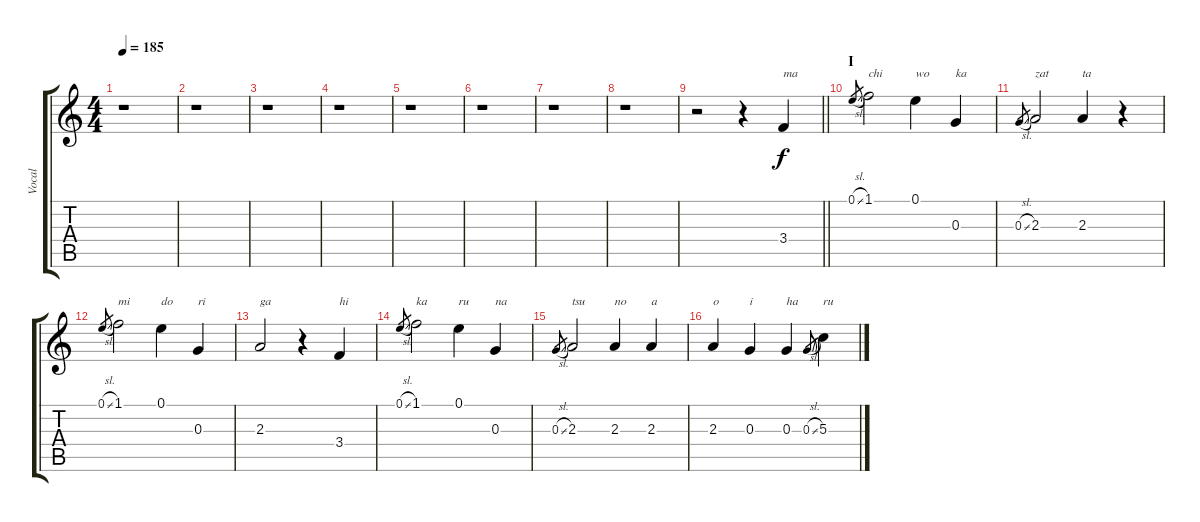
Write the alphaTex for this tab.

\track ("Vocal" "Vocal") {instrument contrabass}
\staff {score tabs}
\tuning (E4 B3 G3 D3 A2 E2) {hide}
\ts (4 4)
\tempo 185
\clef g2
\ks c
r.1{dy f} |
r.1 |
r.1 |
r.1 |
r.1 |
r.1 |
r.1 |
r.1 |
\barLineRight lightlight
r.2 r.4 3.4.4{txt "ma"} |
\section ("" "I")
0.1{sl}.8{gr} 1.1.2{txt "chi"} 0.1.4{txt "wo"} 0.3.4{txt "ka"} |
0.3{sl}.8{gr} 2.3.2{txt "zat"} 2.3.4{txt "ta"} r.4 |
0.1{sl}.8{gr} 1.1.2{txt "mi"} 0.1.4{txt "do"} 0.3.4{txt "ri"} |
2.3.2{txt "ga"} r.4 3.4.4{txt "hi"} |
0.1{sl}.8{gr} 1.1.2{txt "ka"} 0.1.4{txt "ru"} 0.3.4{txt "na"} |
0.3{sl}.8{gr} 2.3.2{txt "tsu"} 2.3.4{txt "no"} 2.3.4{txt "a"} |
2.3.4{txt "o"} 0.3.4{txt "i"} 0.3.4{txt "ha"} 0.3{sl}.8{gr} 5.3.4{txt "ru"}
